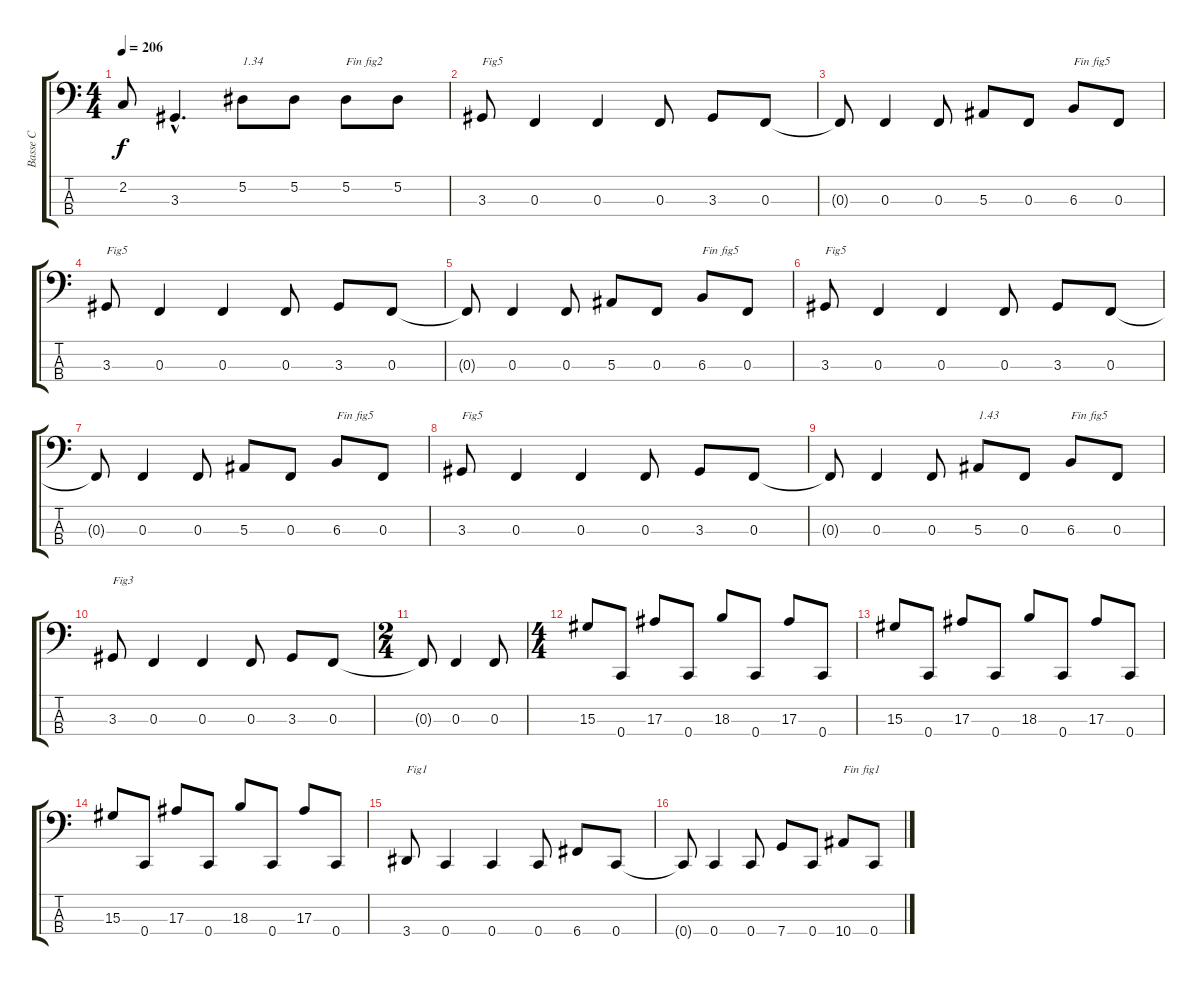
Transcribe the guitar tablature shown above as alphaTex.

\track ("Basse C" "Basse C") {instrument electricbassfinger}
\staff {score tabs}
\tuning (Eb2 Bb1 F1 C1) {hide}
\ts (4 4)
\tempo 206
\clef f4
\ks c
2.2{t}.8{dy f} 3.3{hac}.4{d} 5.2.8{txt "1.34"} 5.2.8 5.2.8{txt "Fin fig2"} 5.2.8 |
3.3.8{txt "Fig5"} 0.3.4 0.3.4 0.3.8 3.3.8 0.3.8 |
0.3{t}.8 0.3.4 0.3.8 5.3.8 0.3.8 6.3.8{txt "Fin fig5"} 0.3.8 |
3.3.8{txt "Fig5"} 0.3.4 0.3.4 0.3.8 3.3.8 0.3.8 |
0.3{t}.8 0.3.4 0.3.8 5.3.8 0.3.8 6.3.8{txt "Fin fig5"} 0.3.8 |
3.3.8{txt "Fig5"} 0.3.4 0.3.4 0.3.8 3.3.8 0.3.8 |
0.3{t}.8 0.3.4 0.3.8 5.3.8 0.3.8 6.3.8{txt "Fin fig5"} 0.3.8 |
3.3.8{txt "Fig5"} 0.3.4 0.3.4 0.3.8 3.3.8 0.3.8 |
0.3{t}.8 0.3.4 0.3.8 5.3.8{txt "1.43"} 0.3.8 6.3.8{txt "Fin fig5"} 0.3.8 |
3.3.8{txt "Fig3"} 0.3.4 0.3.4 0.3.8 3.3.8 0.3.8 |
\ts (2 4)
0.3{t}.8 0.3.4 0.3.8 |
\ts (4 4)
15.3.8 0.4.8 17.3.8 0.4.8 18.3.8 0.4.8 17.3.8 0.4.8 |
15.3.8 0.4.8 17.3.8 0.4.8 18.3.8 0.4.8 17.3.8 0.4.8 |
15.3.8 0.4.8 17.3.8 0.4.8 18.3.8 0.4.8 17.3.8 0.4.8 |
3.4.8{txt "Fig1"} 0.4.4 0.4.4 0.4.8 6.4.8 0.4.8 |
0.4{t}.8 0.4.4 0.4.8 7.4.8 0.4.8 10.4.8{txt "Fin fig1"} 0.4.8
